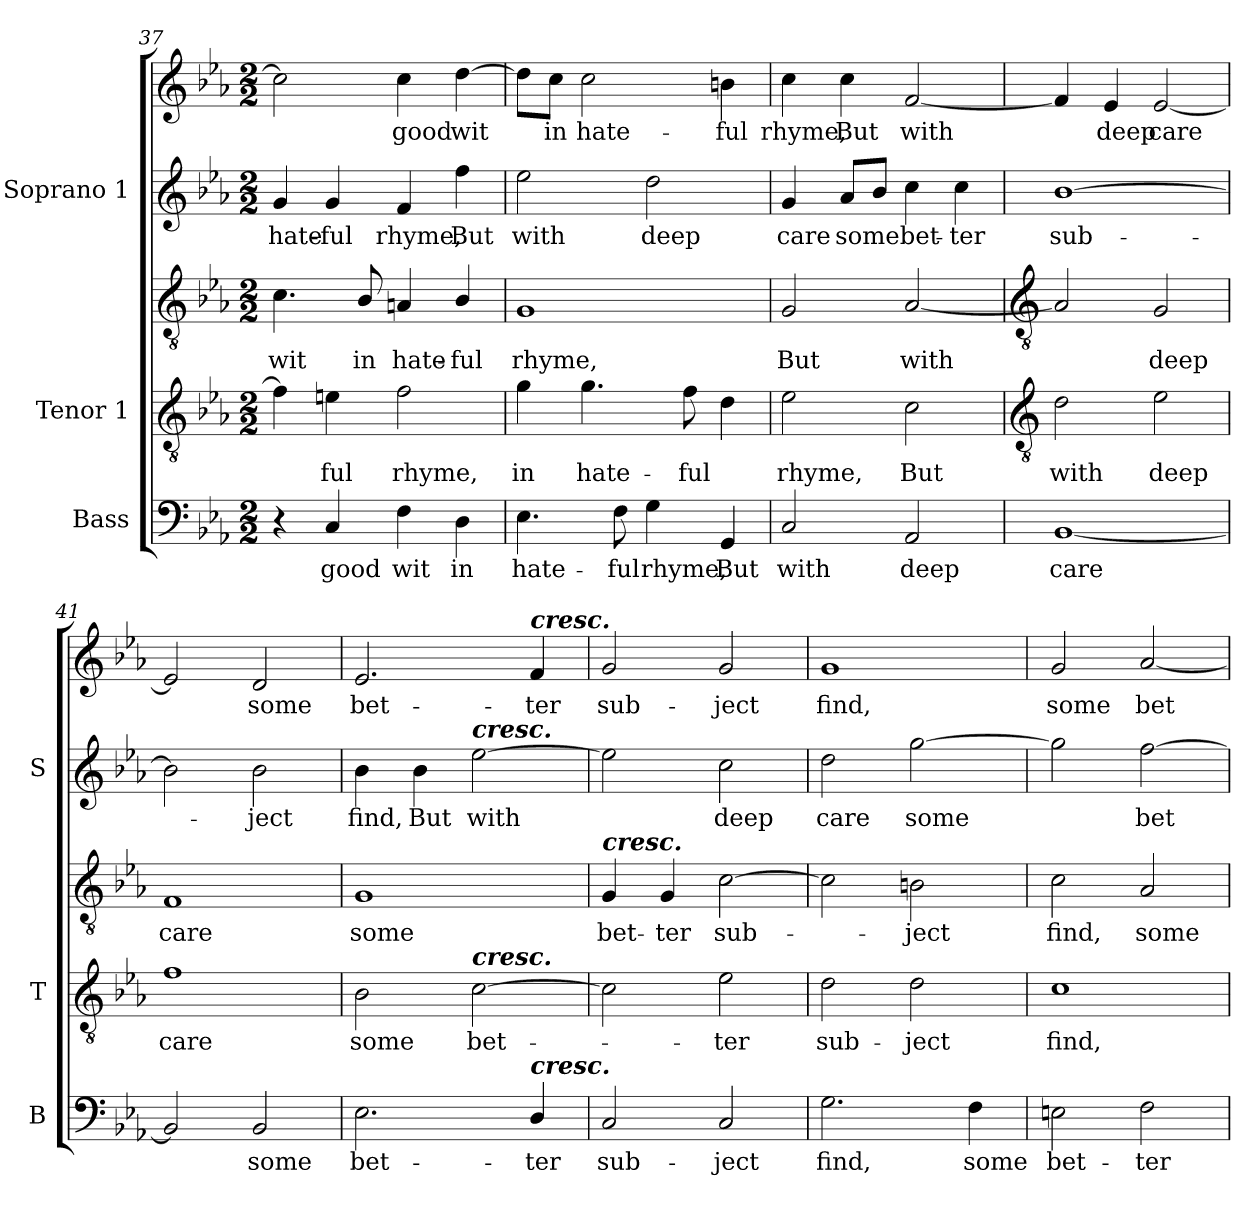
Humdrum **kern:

**kern	**text	**kern	**text	**kern	**text	**kern	**text	**kern	**text
*part3	*part3	*part2	*part2	*part2	*part2	*part1	*part1	*part1	*part1
*staff5	*staff5	*staff4	*staff4	*staff3	*staff3	*staff2	*staff2	*staff1	*staff1
*I"Bass	*	*I"Tenor 1	*	*	*	*I"Soprano 1	*	*	*
*I'B	*	*I'T	*	*	*	*I'S	*	*	*
*clefF4	*	*clefGv2	*	*clefGv2	*	*clefG2	*	*clefG2	*
*k[b-e-a-]	*	*k[b-e-a-]	*	*k[b-e-a-]	*	*k[b-e-a-]	*	*k[b-e-a-]	*
*E-:	*	*E-:	*	*E-:	*	*E-:	*	*E-:	*
*M2/2	*	*M2/2	*	*M2/2	*	*M2/2	*	*M2/2	*
=37	=37	=37	=37	=37	=37	=37	=37	=37	=37
!	!	!	!	!	!LO:LY:b	!	!LO:LY:b	!	!
4r	.	4f]	.	4.c	wit	4g	hate-	2cc]	.
!	!LO:LY:b	!	!LO:LY:b	!	!	!	!LO:LY:b	!	!
4C	good	4en	ful	.	.	4g	-ful	.	.
!	!	!	!	!	!LO:LY:b	!	!	!	!
.	.	.	.	8B-/	in	.	.	.	.
!	!LO:LY:b	!	!LO:LY:b	!	!LO:LY:b	!	!LO:LY:b	!	!LO:LY:b
4F	wit	2f	rhyme,	4An	hate-	4f	rhyme,	4cc	good
!	!LO:LY:b	!	!	!	!LO:LY:b	!	!LO:LY:b	!	!LO:LY:b
4D	in	.	.	4B-/	-ful	4ff	But	[4dd	wit
=38	=38	=38	=38	=38	=38	=38	=38	=38	=38
!	!LO:LY:b	!	!LO:LY:b	!	!LO:LY:b	!	!LO:LY:b	!	!
4.E-	hate-	4g	in	1G	rhyme,	2ee-	with	8dd\L]	.
!	!	!	!	!	!	!	!	!	!LO:LY:b
.	.	.	.	.	.	.	.	8cc\J	in
!	!	!	!LO:LY:b	!	!	!	!	!	!LO:LY:b
.	.	4.g	hate-	.	.	.	.	2cc	hate-
!	!LO:LY:b	!	!	!	!	!	!	!	!
8F	-ful	.	.	.	.	.	.	.	.
!	!LO:LY:b	!	!	!	!	!	!LO:LY:b	!	!
4G	rhyme,	.	.	.	.	2dd	deep	.	.
!	!	!	!LO:LY:b	!	!	!	!	!	!
.	.	8f	ful	.	.	.	.	.	.
!	!LO:LY:b	!	!	!	!	!	!	!	!LO:LY:b
4GG	But	4d	.	.	.	.	.	4bn	-ful
=39	=39	=39	=39	=39	=39	=39	=39	=39	=39
!	!LO:LY:b	!	!LO:LY:b	!	!LO:LY:b	!	!LO:LY:b	!	!LO:LY:b
2C	with	2e-	rhyme,	2G	But	4g	care	4cc	rhyme,
!	!	!	!	!	!	!	!LO:LY:b	!	!LO:LY:b
.	.	.	.	.	.	8a-L	some	4cc	But
.	.	.	.	.	.	8b-J	.	.	.
!	!LO:LY:b	!	!LO:LY:b	!	!LO:LY:b	!	!LO:LY:b	!	!LO:LY:b
2AA-	deep	2c	But	[2A-	with	4cc	bet-	[2f	with
!	!	!	!	!	!	!	!LO:LY:b	!	!
.	.	.	.	.	.	4cc	-ter	.	.
!!LO:LB:g=z
=40	=40	=40	=40	=40	=40	=40	=40	=40	=40
*	*	*clefGv2	*	*clefGv2	*	*	*	*	*
!	!LO:LY:b	!	!LO:LY:b	!	!	!	!LO:LY:b	!	!
[1BB-	care	2d	with	2A-]	.	[1b-	sub-	4f]	.
!	!	!	!	!	!	!	!	!	!LO:LY:b
.	.	.	.	.	.	.	.	4e-	deep
!	!	!	!LO:LY:b	!	!LO:LY:b	!	!	!	!LO:LY:b
.	.	2e-	deep	2G	deep	.	.	[2e-	care
=41	=41	=41	=41	=41	=41	=41	=41	=41	=41
!	!	!	!LO:LY:b	!	!LO:LY:b	!	!	!	!
2BB-]	.	1f	care	1F	care	2b-]	.	2e-]	.
!	!LO:LY:b	!	!	!	!	!	!LO:LY:b	!	!LO:LY:b
2BB-	some	.	.	.	.	2b-	ject	2d	some
=42	=42	=42	=42	=42	=42	=42	=42	=42	=42
!	!LO:LY:b	!	!LO:LY:b	!	!LO:LY:b	!	!LO:LY:b	!	!LO:LY:b
2.E-	bet-	2B-	some	1G	some	4b-	find,	2.e-	bet-
!	!	!	!	!	!	!	!LO:LY:b	!	!
.	.	.	.	.	.	4b-	But	.	.
!	!	!	!	!	!	!LO:TX:a:Bi:t=cresc.	!	!	!
!	!	!LO:TX:a:Bi:t=cresc.	!	!	!	!	!	!	!
!	!	!	!LO:LY:b	!	!	!	!LO:LY:b	!	!
.	.	[2c	bet-	.	.	[2ee-	with	.	.
!	!	!	!	!	!	!	!	!LO:TX:a:Bi:t=cresc.	!
!LO:TX:a:Bi:t=cresc.	!	!	!	!	!	!	!	!	!
!	!LO:LY:b	!	!	!	!	!	!	!	!LO:LY:b
4D/	-ter	.	.	.	.	.	.	4f	-ter
=43	=43	=43	=43	=43	=43	=43	=43	=43	=43
!	!	!	!	!LO:TX:a:Bi:t=cresc.	!	!	!	!	!
!	!LO:LY:b	!	!	!	!LO:LY:b	!	!	!	!LO:LY:b
2C	sub-	2c]	.	4G	bet-	2ee-]	.	2g	sub-
!	!	!	!	!	!LO:LY:b	!	!	!	!
.	.	.	.	4G	-ter	.	.	.	.
!	!LO:LY:b	!	!LO:LY:b	!	!LO:LY:b	!	!LO:LY:b	!	!LO:LY:b
2C	-ject	2e-	ter	[2c	sub-	2cc	deep	2g	-ject
=44	=44	=44	=44	=44	=44	=44	=44	=44	=44
!	!LO:LY:b	!	!LO:LY:b	!	!	!	!LO:LY:b	!	!LO:LY:b
2.G	find,	2d	sub-	2c]	.	2dd	care	1g	find,
!	!	!	!LO:LY:b	!	!LO:LY:b	!	!LO:LY:b	!	!
.	.	2d	-ject	2Bn	ject	[2gg	some	.	.
!	!LO:LY:b	!	!	!	!	!	!	!	!
4F	some	.	.	.	.	.	.	.	.
=45	=45	=45	=45	=45	=45	=45	=45	=45	=45
!	!LO:LY:b	!	!LO:LY:b	!	!LO:LY:b	!	!	!	!LO:LY:b
2En	bet-	1c	find,	2c	find,	2gg]	.	2g	some
!	!LO:LY:b	!	!	!	!LO:LY:b	!	!LO:LY:b	!	!LO:LY:b
2F	-ter	.	.	2A-	some	[2ff	bet-	[2a-	bet-
=	=	=	=	=	=	=	=	=	=
*-	*-	*-	*-	*-	*-	*-	*-	*-	*-
